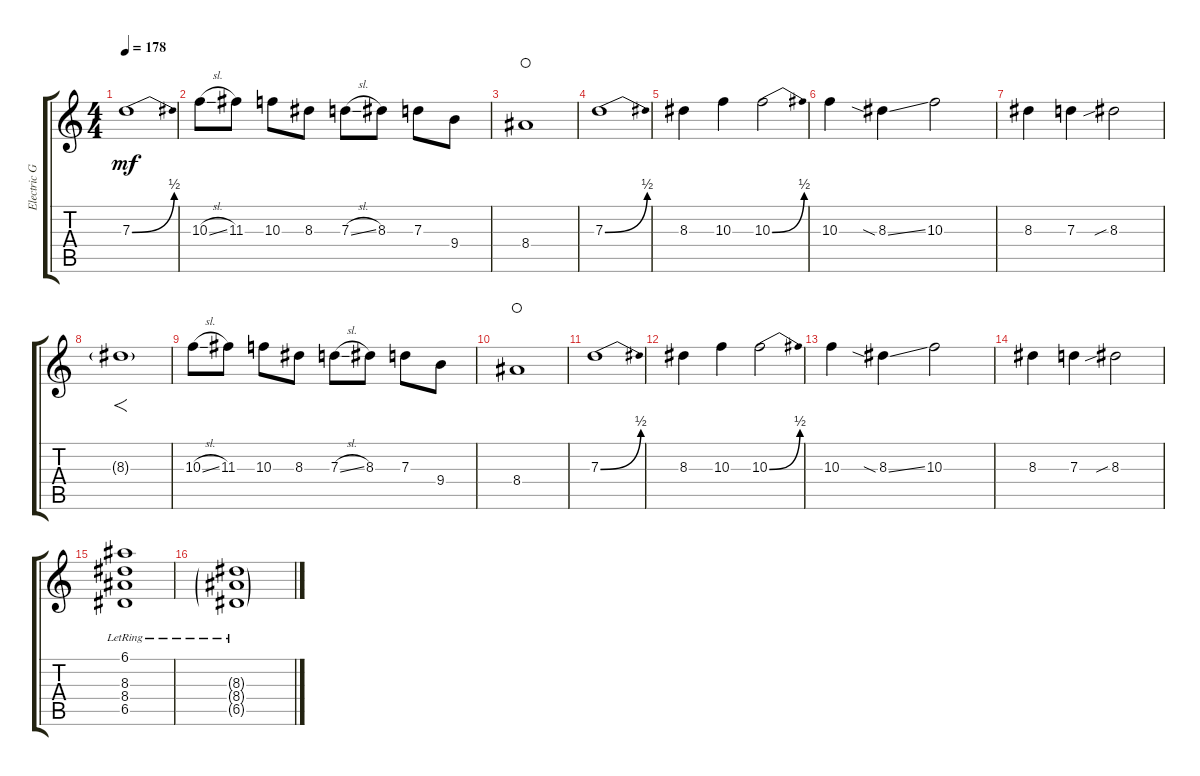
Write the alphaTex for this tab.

\track ("Electric Guitar" "Electric G") {instrument distortionguitar}
\staff {score tabs}
\tuning (E4 B3 G3 D3 A2 E2) {hide}
\ts (4 4)
\tempo 178
\clef g2
\ks c
7.3{be (bend 0 0 60 2)}.1{dy mf instrument distortionguitar} |
10.3{sl}.8 11.3.8 10.3.8 8.3.8 7.3{sl}.8 8.3.8 7.3.8 9.4.8 |
8.4.1{waho} |
7.3{be (bend 0 0 60 2)}.1 |
8.3.4 10.3.4 10.3{be (bend 0 0 60 2)}.2 |
10.3.4 8.3{sia ss}.4 10.3.2 |
8.3.4 7.3.4 8.3{sib}.2 |
8.3{g}.1{f} |
10.3{sl}.8 11.3.8 10.3.8 8.3.8 7.3{sl}.8 8.3.8 7.3.8 9.4.8 |
8.4.1{waho} |
7.3{be (bend 0 0 60 2)}.1 |
8.3.4 10.3.4 10.3{be (bend 0 0 60 2)}.2 |
10.3.4 8.3{sia ss}.4 10.3.2 |
8.3.4 7.3.4 8.3{sib}.2 |
(6.1 8.3{lr} 8.4{lr} 6.5{lr}).1 |
(8.3{g lr} 8.4{g lr} 6.5{g lr}).1
